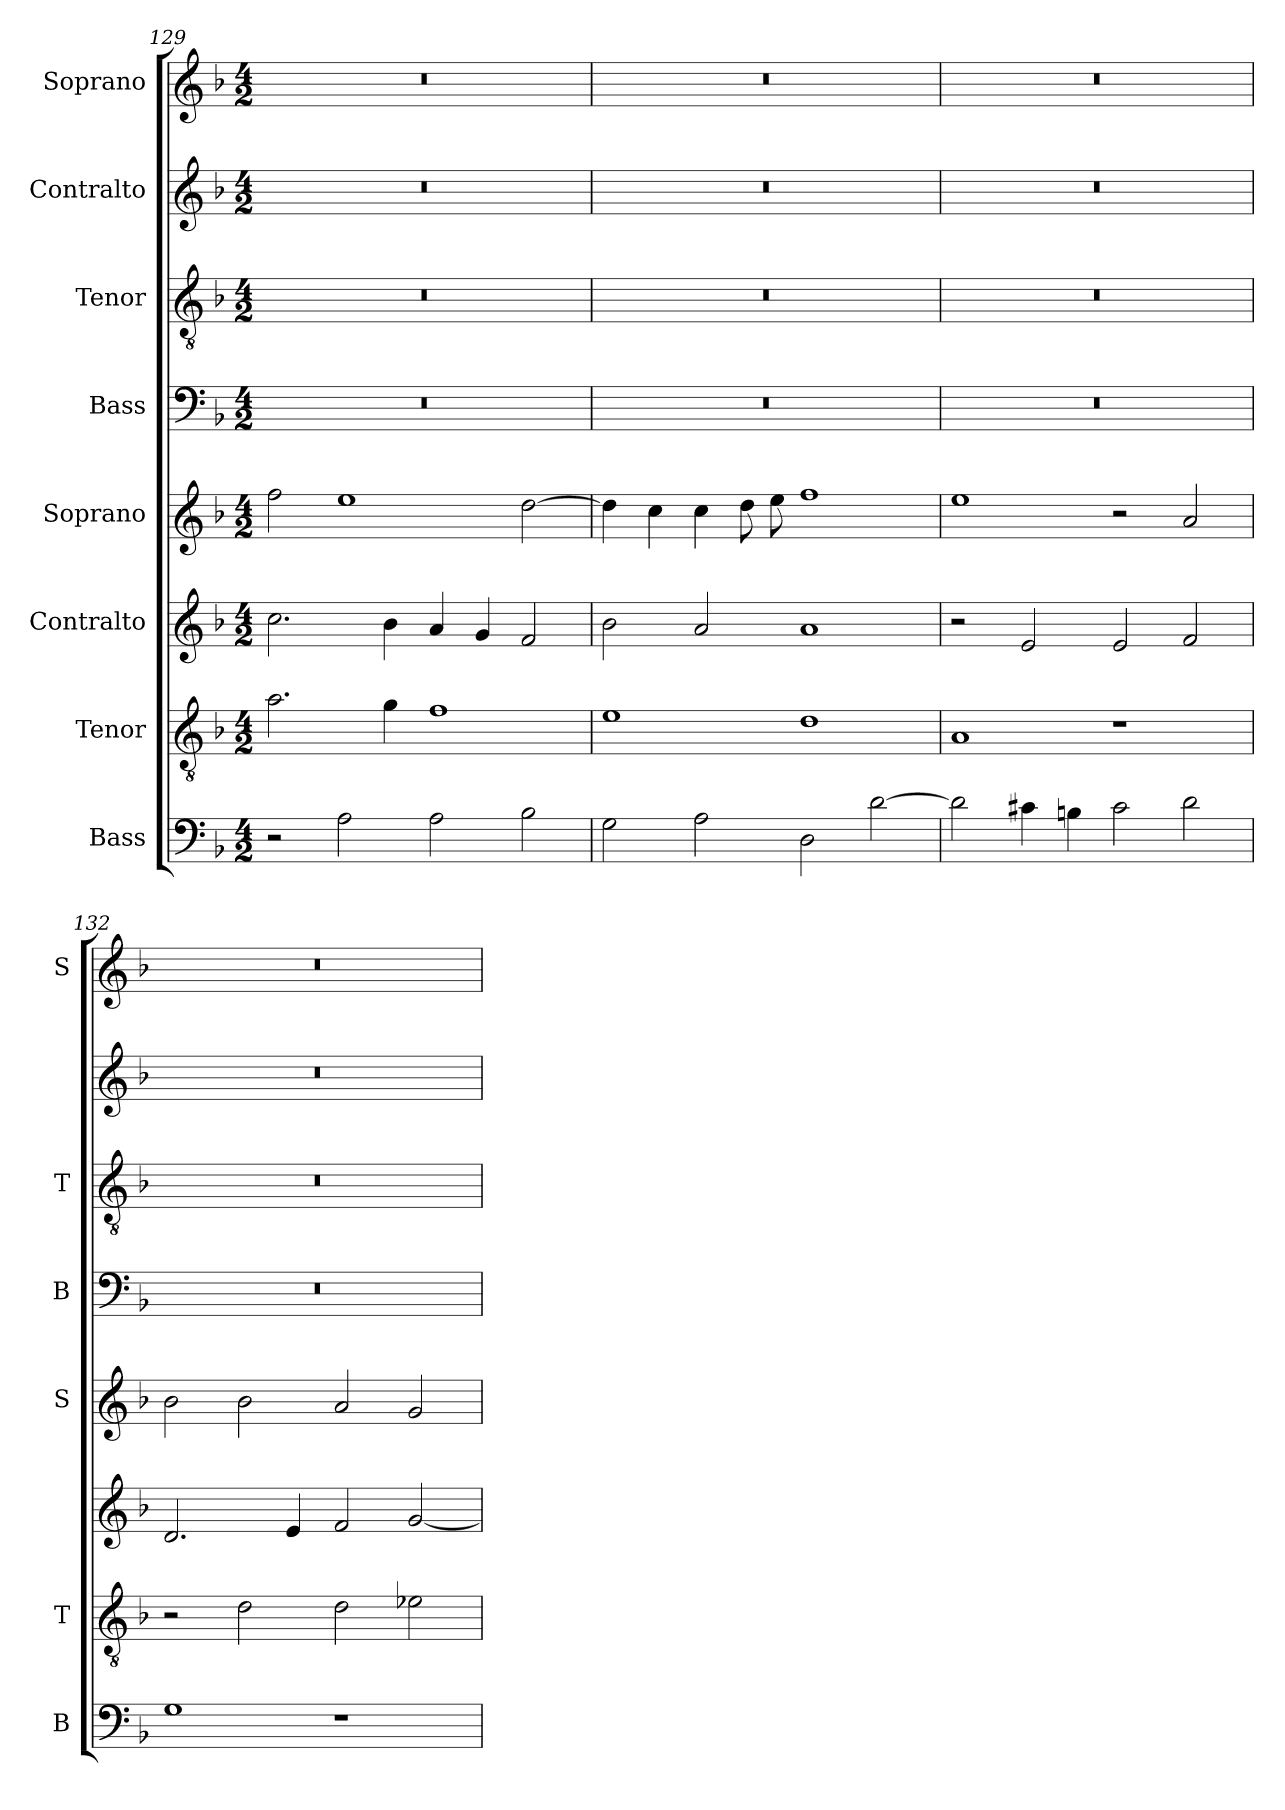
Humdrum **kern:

**kern	**kern	**kern	**kern	**kern	**kern	**kern	**kern
*part8	*part7	*part6	*part5	*part4	*part3	*part2	*part1
*staff8	*staff7	*staff6	*staff5	*staff4	*staff3	*staff2	*staff1
*I"Bass	*I"Tenor	*I"Contralto	*I"Soprano	*I"Bass	*I"Tenor	*I"Contralto	*I"Soprano
*I'B	*I'T	*	*I'S	*I'B	*I'T	*	*I'S
*clefF4	*clefGv2	*clefG2	*clefG2	*clefF4	*clefGv2	*clefG2	*clefG2
*k[b-]	*k[b-]	*k[b-]	*k[b-]	*k[b-]	*k[b-]	*k[b-]	*k[b-]
*G:dor	*G:dor	*G:dor	*G:dor	*G:dor	*G:dor	*G:dor	*G:dor
*M4/2	*M4/2	*M4/2	*M4/2	*M4/2	*M4/2	*M4/2	*M4/2
=129	=129	=129	=129	=129	=129	=129	=129
2r	2.a	2.cc	2ff	0r	0r	0r	0r
2A	.	.	1ee	.	.	.	.
.	4g	4b-	.	.	.	.	.
2A	1f	4a	.	.	.	.	.
.	.	4g	.	.	.	.	.
2B-	.	2f	[2dd	.	.	.	.
=130	=130	=130	=130	=130	=130	=130	=130
2G	1e	2b-	4dd]	0r	0r	0r	0r
.	.	.	4cc	.	.	.	.
2A	.	2a	4cc	.	.	.	.
.	.	.	8dd	.	.	.	.
.	.	.	8ee	.	.	.	.
2D	1d	1a	1ff	.	.	.	.
[2d	.	.	.	.	.	.	.
=131	=131	=131	=131	=131	=131	=131	=131
2d]	1A	2r	1ee	0r	0r	0r	0r
4c#X	.	2e	.	.	.	.	.
4Bn	.	.	.	.	.	.	.
2c#	1r	2e	2r	.	.	.	.
2d	.	2f	2a	.	.	.	.
=132	=132	=132	=132	=132	=132	=132	=132
1G	2r	2.d	2b-	0r	0r	0r	0r
.	2d	.	2b-	.	.	.	.
.	.	4e	.	.	.	.	.
1r	2d	2f	2a	.	.	.	.
.	2e-X	[2g	2g	.	.	.	.
=	=	=	=	=	=	=	=
*-	*-	*-	*-	*-	*-	*-	*-
